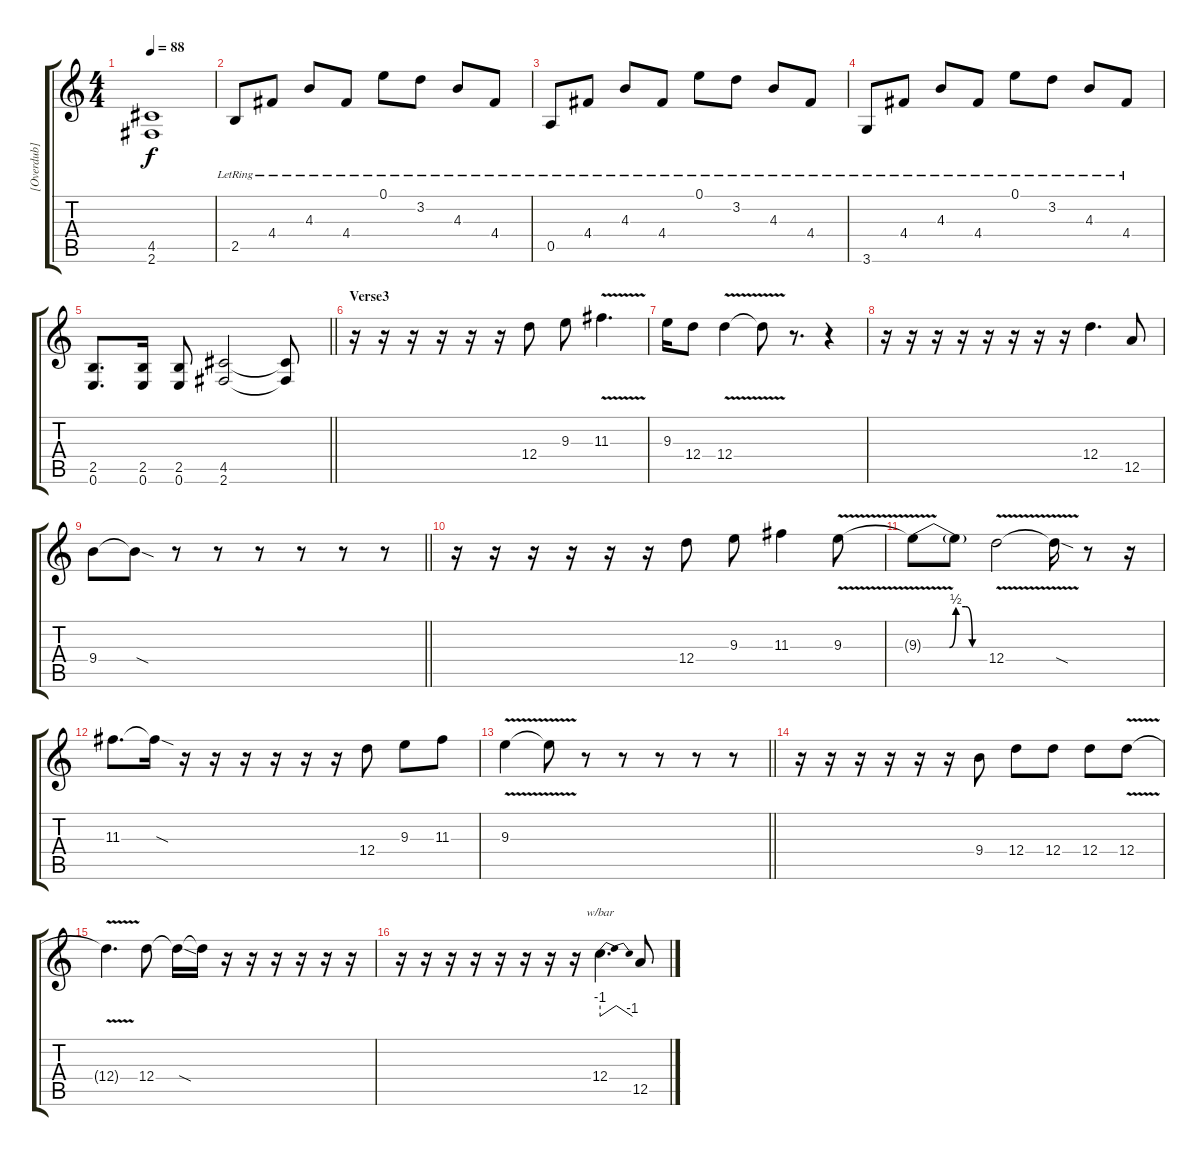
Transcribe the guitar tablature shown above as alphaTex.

\track ("[Overdub]" "[Overdub]") {instrument distortionguitar}
\staff {score tabs}
\tuning (E4 B3 G3 D3 A2 E2) {hide}
\ts (4 4)
\tempo 88
\clef g2
\ks c
(4.5 2.6).1{dy f} |
2.5{lr}.8{volume 9 balance 1 instrument acousticguitarsteel} 4.4{lr}.8 4.3{lr}.8 4.4{lr}.8 0.1{lr}.8 3.2{lr}.8 4.3{lr}.8 4.4{lr}.8 |
0.5{lr}.8 4.4{lr}.8 4.3{lr}.8 4.4{lr}.8 0.1{lr}.8 3.2{lr}.8 4.3{lr}.8 4.4{lr}.8 |
3.6{lr}.8 4.4{lr}.8 4.3{lr}.8 4.4{lr}.8 0.1{lr}.8 3.2{lr}.8 4.3{lr}.8 4.4{lr}.8 |
\barLineRight lightlight
(2.5 0.6).8{d} (2.5 0.6).16 (2.5 0.6).8 (4.5 2.6).2 (4.5{t} 2.6{t}).8 |
\section ("" "Verse3")
r.16{volume 11 balance 8 instrument violin} r.16 r.16 r.16 r.16 r.16 12.4.8 9.3.8 11.3{v}.4{d} |
9.3.16 12.4.8 12.4{v}.4 12.4{t}.8 r.8{d} r.4 |
r.16 r.16 r.16 r.16 r.16 r.16 r.16 r.16 12.4.4{d} 12.5.8 |
\barLineRight lightlight
9.4.8 9.4{sod t}.8 r.8 r.8 r.8 r.8 r.8 r.8 |
r.16 r.16 r.16 r.16 r.16 r.16 12.4.8 9.3.8 11.3.4 9.3{v}.8 |
9.3{be (custom 0 0 24 0 30 2 39 2 45 0 60 0) t}.8 9.3{t}.8 12.4{v}.2 12.4{sod t}.16 r.8 r.16 |
11.3.8{d} 11.3{sod t}.16 r.16 r.16 r.16 r.16 r.16 r.16 12.4.8 9.3.8 11.3.8 |
\barLineRight lightlight
9.3{v}.4 9.3{t}.8 r.8 r.8 r.8 r.8 r.8 |
r.16 r.16 r.16 r.16 r.16 r.16 9.4.8 12.4.8 12.4.8 12.4.8 12.4{v}.8 |
12.4{t}.4{d} 12.4.8 12.4{sod t}.16 12.4{t}.16 r.16 r.16 r.16 r.16 r.16 r.16 |
r.16 r.16 r.16 r.16 r.16 r.16 r.16 r.16 12.4.4{d tbe (dip default 0 -4 10 0 30 0 60 -4)} 12.5.8
